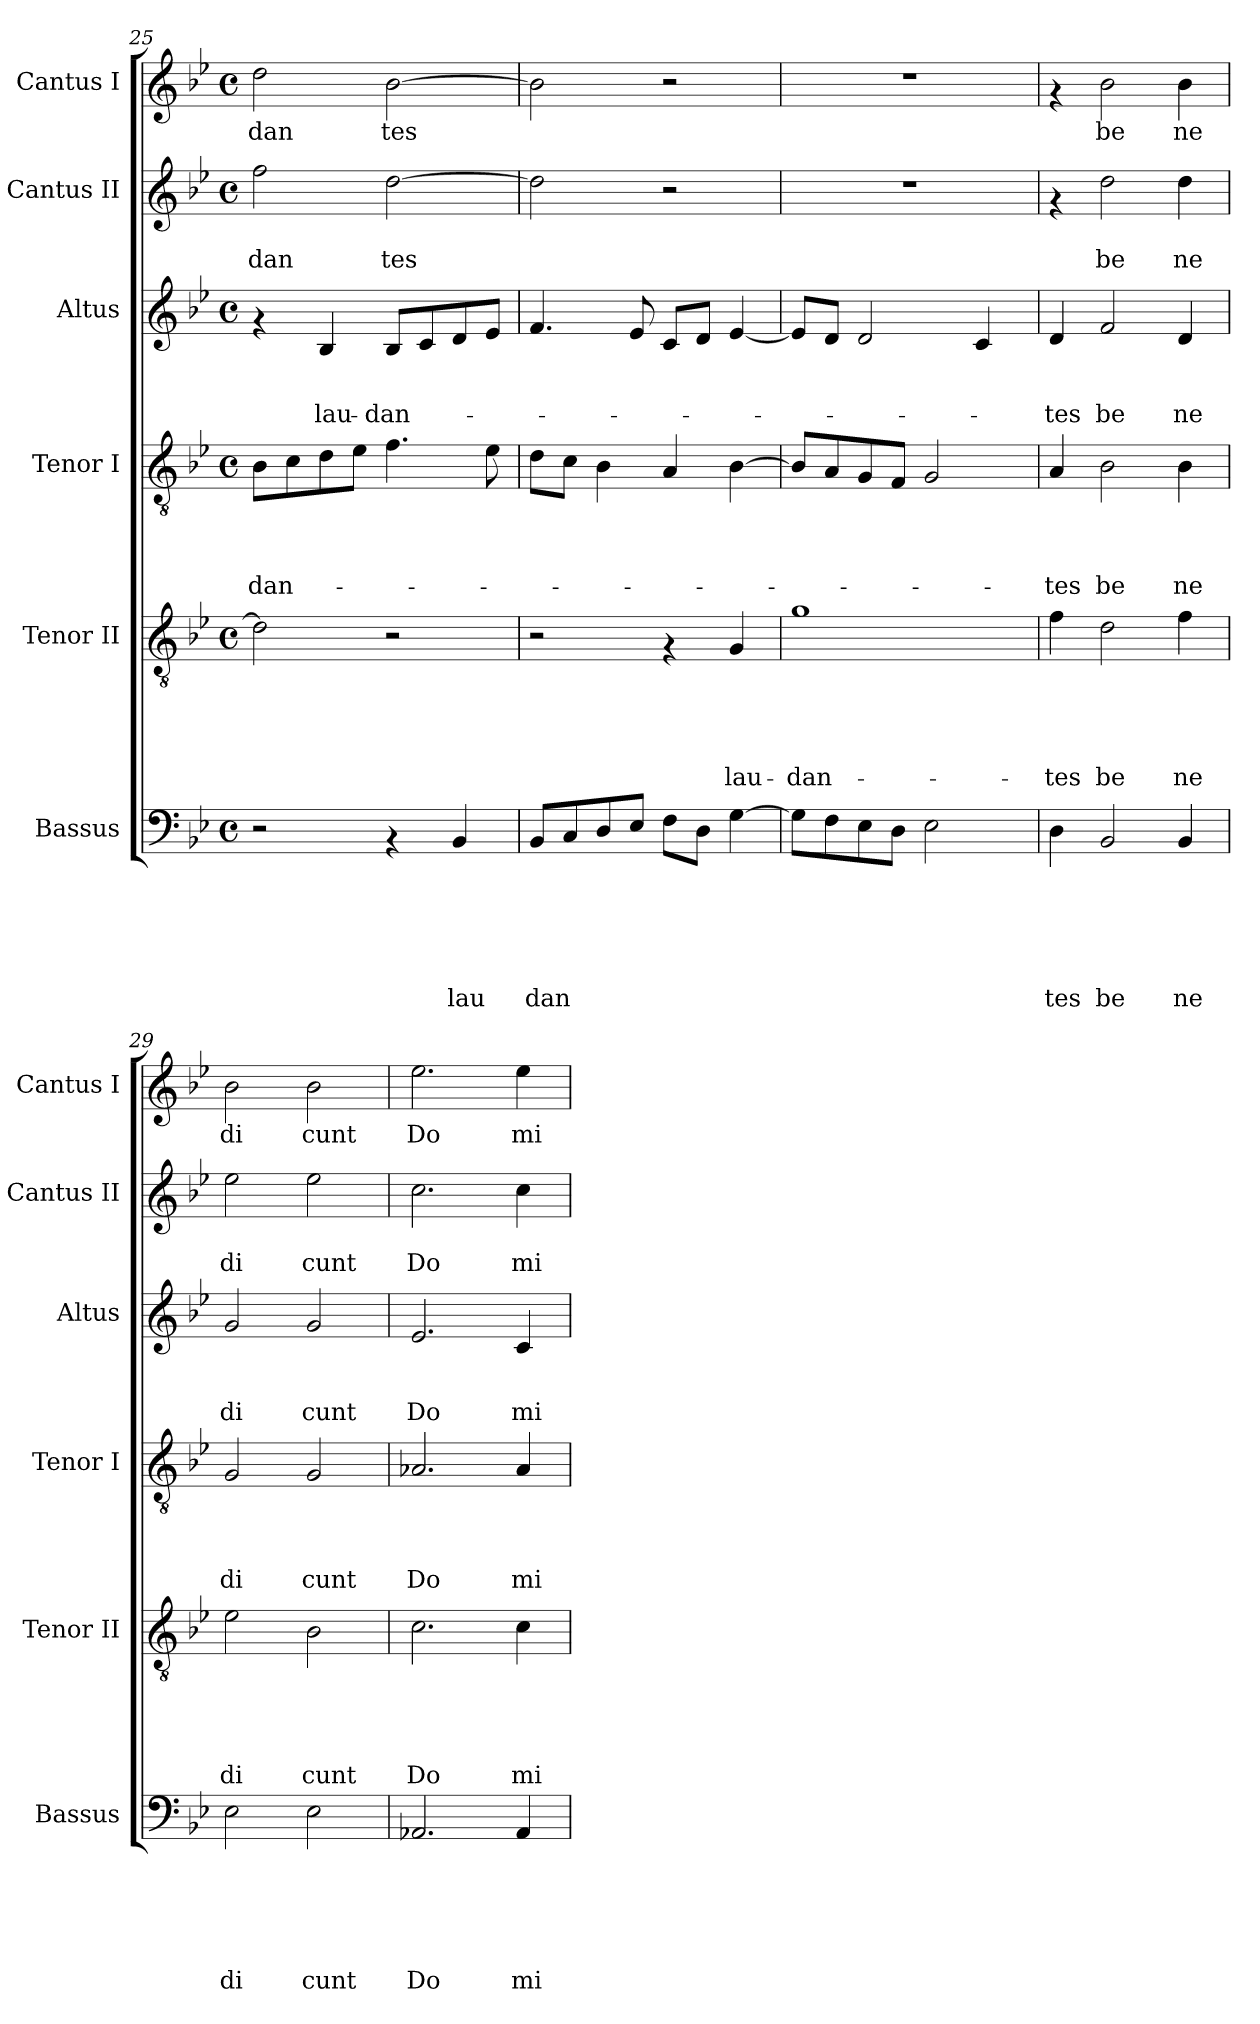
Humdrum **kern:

**kern	**text	**text	**text	**text	**text	**text	**kern	**text	**text	**text	**text	**text	**kern	**text	**text	**text	**text	**kern	**text	**text	**text	**kern	**text	**text	**kern	**text
*part6	*part6	*part6	*part6	*part6	*part6	*part6	*part5	*part5	*part5	*part5	*part5	*part5	*part4	*part4	*part4	*part4	*part4	*part3	*part3	*part3	*part3	*part2	*part2	*part2	*part1	*part1
*staff6	*staff6	*staff6	*staff6	*staff6	*staff6	*staff6	*staff5	*staff5	*staff5	*staff5	*staff5	*staff5	*staff4	*staff4	*staff4	*staff4	*staff4	*staff3	*staff3	*staff3	*staff3	*staff2	*staff2	*staff2	*staff1	*staff1
*I"Bassus	*	*	*	*	*	*	*I"Tenor II	*	*	*	*	*	*I"Tenor I	*	*	*	*	*I"Altus	*	*	*	*I"Cantus II	*	*	*I"Cantus I	*
*I'Bassus	*	*	*	*	*	*	*I'Tenor II	*	*	*	*	*	*I'Tenor I	*	*	*	*	*I'Altus	*	*	*	*I'Cantus II	*	*	*I'Cantus I	*
*clefF4	*	*	*	*	*	*	*clefGv2	*	*	*	*	*	*clefGv2	*	*	*	*	*clefG2	*	*	*	*clefG2	*	*	*clefG2	*
*k[b-e-]	*	*	*	*	*	*	*k[b-e-]	*	*	*	*	*	*k[b-e-]	*	*	*	*	*k[b-e-]	*	*	*	*k[b-e-]	*	*	*k[b-e-]	*
*B-:	*	*	*	*	*	*	*B-:	*	*	*	*	*	*B-:	*	*	*	*	*B-:	*	*	*	*B-:	*	*	*B-:	*
*M4/4	*	*	*	*	*	*	*M4/4	*	*	*	*	*	*M4/4	*	*	*	*	*M4/4	*	*	*	*M4/4	*	*	*M4/4	*
*met(c)	*	*	*	*	*	*	*met(c)	*	*	*	*	*	*met(c)	*	*	*	*	*met(c)	*	*	*	*met(c)	*	*	*met(c)	*
=25	=25	=25	=25	=25	=25	=25	=25	=25	=25	=25	=25	=25	=25	=25	=25	=25	=25	=25	=25	=25	=25	=25	=25	=25	=25	=25
!	!	!	!	!	!	!	!	!	!	!	!	!	!	!	!	!	!LO:LY:b	!	!	!	!	!	!	!LO:LY:b	!	!LO:LY:b
2r	.	.	.	.	.	.	2d\]	.	.	.	.	.	8B-\L	.	.	.	-dan-	4rf	.	.	.	2ff\	.	dan	2dd\	dan
.	.	.	.	.	.	.	.	.	.	.	.	.	8c\	.	.	.	.	.	.	.	.	.	.	.	.	.
!	!	!	!	!	!	!	!	!	!	!	!	!	!	!	!	!	!	!	!	!	!LO:LY:b	!	!	!	!	!
.	.	.	.	.	.	.	.	.	.	.	.	.	8d\	.	.	.	.	4B-/	.	.	lau-	.	.	.	.	.
.	.	.	.	.	.	.	.	.	.	.	.	.	8e-\J	.	.	.	.	.	.	.	.	.	.	.	.	.
!	!	!	!	!	!	!	!	!	!	!	!	!	!	!	!	!	!	!	!	!	!LO:LY:b	!	!	!LO:LY:b	!	!LO:LY:b
4rAA	.	.	.	.	.	.	2r	.	.	.	.	.	4.f\	.	.	.	.	8B-/L	.	.	-dan-	[>2dd\	.	tes	[>2b-\	tes
.	.	.	.	.	.	.	.	.	.	.	.	.	.	.	.	.	.	8c/	.	.	.	.	.	.	.	.
!	!	!	!	!	!	!LO:LY:b	!	!	!	!	!	!	!	!	!	!	!	!	!	!	!	!	!	!	!	!
4BB-/	.	.	.	.	.	lau	.	.	.	.	.	.	.	.	.	.	.	8d/	.	.	.	.	.	.	.	.
.	.	.	.	.	.	.	.	.	.	.	.	.	8e-\	.	.	.	.	8e-/J	.	.	.	.	.	.	.	.
=26	=26	=26	=26	=26	=26	=26	=26	=26	=26	=26	=26	=26	=26	=26	=26	=26	=26	=26	=26	=26	=26	=26	=26	=26	=26	=26
!	!	!	!	!	!	!LO:LY:b	!	!	!	!	!	!	!	!	!	!	!	!	!	!	!	!	!	!	!	!
8BB-/L	.	.	.	.	.	dan	2r	.	.	.	.	.	8d\L	.	.	.	.	4.f/	.	.	.	2dd\]	.	.	2b-\]	.
8C/	.	.	.	.	.	.	.	.	.	.	.	.	8c\J	.	.	.	.	.	.	.	.	.	.	.	.	.
8D/	.	.	.	.	.	.	.	.	.	.	.	.	4B-\	.	.	.	.	.	.	.	.	.	.	.	.	.
8E-/J	.	.	.	.	.	.	.	.	.	.	.	.	.	.	.	.	.	8e-/	.	.	.	.	.	.	.	.
8F\L	.	.	.	.	.	.	4rF	.	.	.	.	.	4A/	.	.	.	.	8c/L	.	.	.	2r	.	.	2r	.
8D\J	.	.	.	.	.	.	.	.	.	.	.	.	.	.	.	.	.	8d/J	.	.	.	.	.	.	.	.
!	!	!	!	!	!	!	!	!	!	!	!	!LO:LY:b	!	!	!	!	!	!	!	!	!	!	!	!	!	!
[>4G\	.	.	.	.	.	.	4G/	.	.	.	.	lau-	[<4B-\	.	.	.	.	[<4e-/	.	.	.	.	.	.	.	.
=27	=27	=27	=27	=27	=27	=27	=27	=27	=27	=27	=27	=27	=27	=27	=27	=27	=27	=27	=27	=27	=27	=27	=27	=27	=27	=27
!	!	!	!	!	!	!	!	!	!	!	!	!LO:LY:b	!	!	!	!	!	!	!	!	!	!	!	!	!	!
8G\L]	.	.	.	.	.	.	1g	.	.	.	.	-dan-	8B-/L]	.	.	.	.	8e-/L]	.	.	.	1r	.	.	1r	.
8F\	.	.	.	.	.	.	.	.	.	.	.	.	8A/	.	.	.	.	8d/J	.	.	.	.	.	.	.	.
8E-\	.	.	.	.	.	.	.	.	.	.	.	.	8G/	.	.	.	.	2d/	.	.	.	.	.	.	.	.
8D\J	.	.	.	.	.	.	.	.	.	.	.	.	8F/J	.	.	.	.	.	.	.	.	.	.	.	.	.
2E-\	.	.	.	.	.	.	.	.	.	.	.	.	2G/	.	.	.	.	.	.	.	.	.	.	.	.	.
.	.	.	.	.	.	.	.	.	.	.	.	.	.	.	.	.	.	4c/	.	.	.	.	.	.	.	.
!!LO:LB:g=z
=28	=28	=28	=28	=28	=28	=28	=28	=28	=28	=28	=28	=28	=28	=28	=28	=28	=28	=28	=28	=28	=28	=28	=28	=28	=28	=28
!	!	!	!	!	!	!LO:LY:b	!	!	!	!	!	!LO:LY:b	!	!	!	!	!LO:LY:b	!	!	!	!LO:LY:b	!	!	!	!	!
4D\	.	.	.	.	.	tes	4f\	.	.	.	.	-tes	4A/	.	.	.	-tes	4d/	.	.	-tes	4rf	.	.	4rf	.
!	!	!	!	!	!	!LO:LY:b	!	!	!	!	!	!LO:LY:b	!	!	!	!	!LO:LY:b	!	!	!	!LO:LY:b	!	!	!LO:LY:b	!	!LO:LY:b
2BB-/	.	.	.	.	.	be	2d\	.	.	.	.	be	2B-\	.	.	.	be	2f/	.	.	be	2dd\	.	be	2b-\	be
!	!	!	!	!	!	!LO:LY:b	!	!	!	!	!	!LO:LY:b	!	!	!	!	!LO:LY:b	!	!	!	!LO:LY:b	!	!	!LO:LY:b	!	!LO:LY:b
4BB-/	.	.	.	.	.	ne	4f\	.	.	.	.	ne	4B-\	.	.	.	ne	4d/	.	.	ne	4dd\	.	ne	4b-\	ne
=29	=29	=29	=29	=29	=29	=29	=29	=29	=29	=29	=29	=29	=29	=29	=29	=29	=29	=29	=29	=29	=29	=29	=29	=29	=29	=29
!	!	!	!	!	!	!LO:LY:b	!	!	!	!	!	!LO:LY:b	!	!	!	!	!LO:LY:b	!	!	!	!LO:LY:b	!	!	!LO:LY:b	!	!LO:LY:b
2E-\	.	.	.	.	.	di	2e-\	.	.	.	.	di	2G/	.	.	.	di	2g/	.	.	di	2ee-\	.	di	2b-\	di
!	!	!	!	!	!	!LO:LY:b	!	!	!	!	!	!LO:LY:b	!	!	!	!	!LO:LY:b	!	!	!	!LO:LY:b	!	!	!LO:LY:b	!	!LO:LY:b
2E-\	.	.	.	.	.	cunt	2B-\	.	.	.	.	cunt	2G/	.	.	.	cunt	2g/	.	.	cunt	2ee-\	.	cunt	2b-\	cunt
=30	=30	=30	=30	=30	=30	=30	=30	=30	=30	=30	=30	=30	=30	=30	=30	=30	=30	=30	=30	=30	=30	=30	=30	=30	=30	=30
!	!	!	!	!	!	!LO:LY:b	!	!	!	!	!	!LO:LY:b	!	!	!	!	!LO:LY:b	!	!	!	!LO:LY:b	!	!	!LO:LY:b	!	!LO:LY:b
2.AA-X/	.	.	.	.	.	Do	2.c\	.	.	.	.	Do	2.A-X/	.	.	.	Do	2.e-/	.	.	Do	2.cc\	.	Do	2.ee-\	Do
!	!	!	!	!	!	!LO:LY:b	!	!	!	!	!	!LO:LY:b	!	!	!	!	!LO:LY:b	!	!	!	!LO:LY:b	!	!	!LO:LY:b	!	!LO:LY:b
4AA-/	.	.	.	.	.	mi	4c\	.	.	.	.	mi	4A-/	.	.	.	mi	4c/	.	.	mi	4cc\	.	mi	4ee-\	mi
=	=	=	=	=	=	=	=	=	=	=	=	=	=	=	=	=	=	=	=	=	=	=	=	=	=	=
*-	*-	*-	*-	*-	*-	*-	*-	*-	*-	*-	*-	*-	*-	*-	*-	*-	*-	*-	*-	*-	*-	*-	*-	*-	*-	*-
